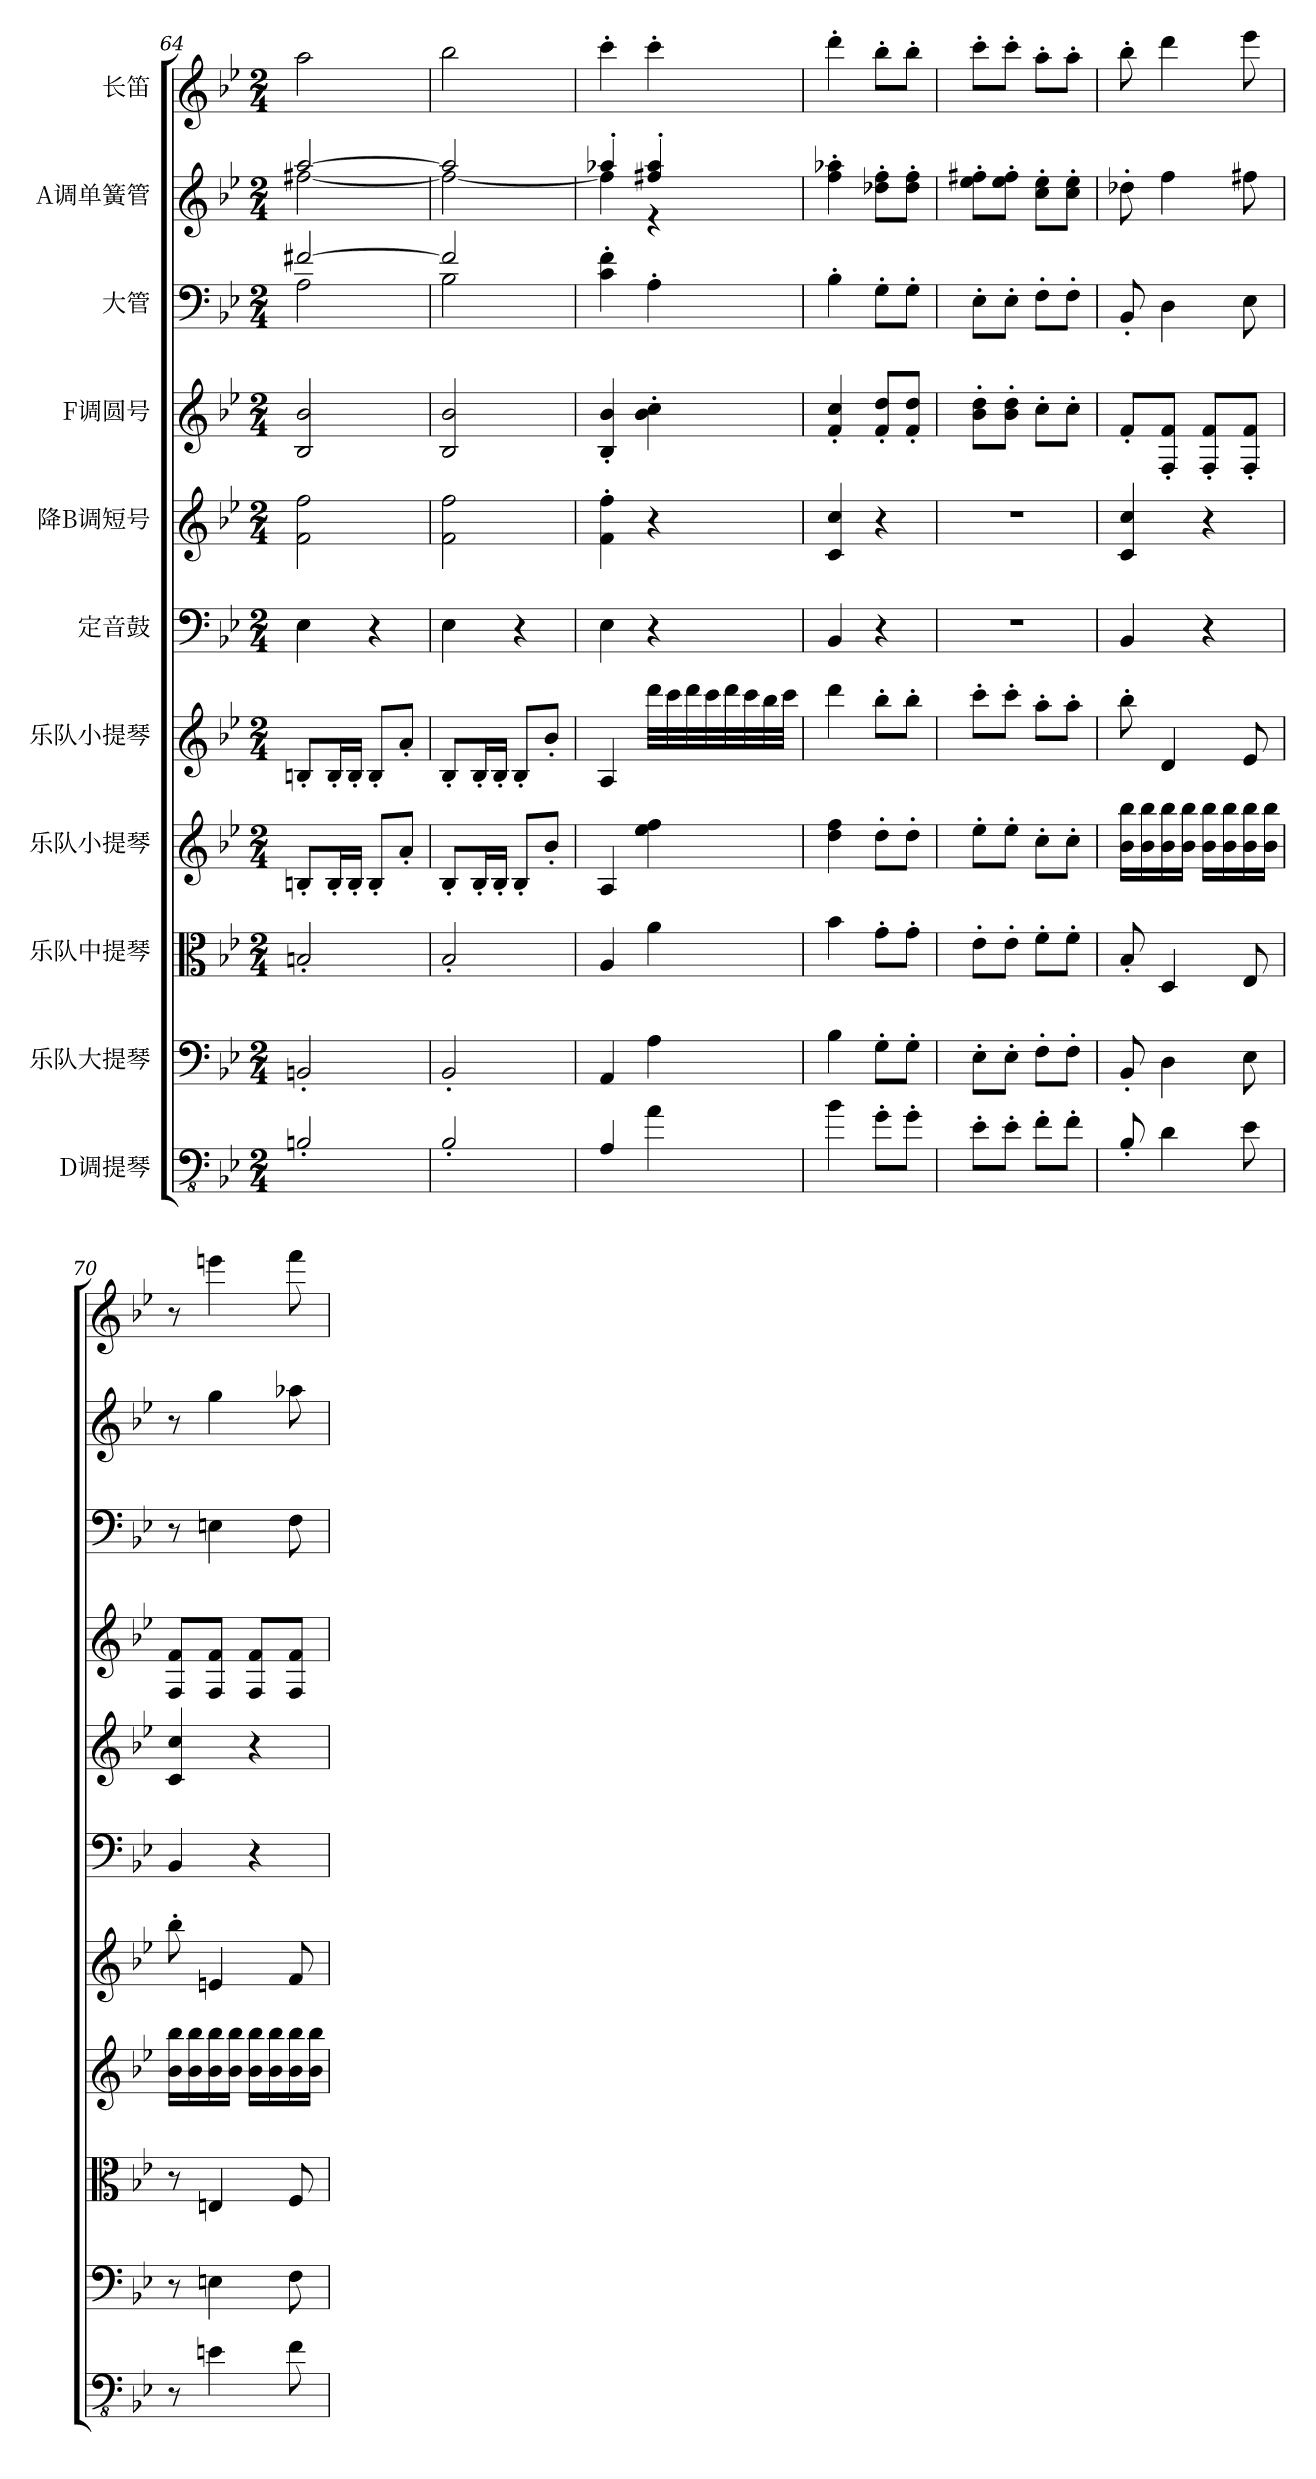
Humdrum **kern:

**kern	**kern	**kern	**kern	**kern	**kern	**kern	**kern	**kern	**kern	**kern
*part11	*part10	*part9	*part8	*part7	*part6	*part5	*part4	*part3	*part2	*part1
*staff11	*staff10	*staff9	*staff8	*staff7	*staff6	*staff5	*staff4	*staff3	*staff2	*staff1
*I"D调提琴	*I"乐队大提琴	*I"乐队中提琴	*I"乐队小提琴	*I"乐队小提琴	*I"定音鼓	*I"降B调短号	*I"F调圆号	*I"大管	*I"A调单簧管	*I"长笛
*clefFv4	*clefF4	*clefC3	*clefG2	*clefG2	*clefF4	*clefG2	*clefG2	*clefF4	*clefG2	*clefG2
*ITrd7c12	*	*	*	*	*	*ITrd1c2	*ITrd4c7	*	*ITrd2c3	*
*k[b-e-]	*k[b-e-]	*k[b-e-]	*k[b-e-]	*k[b-e-]	*k[b-e-]	*k[b-e-a-d-]	*k[b-e-a-]	*k[b-e-]	*k[f#]	*k[b-e-]
*M2/4	*M2/4	*M2/4	*M2/4	*M2/4	*M2/4	*M2/4	*M2/4	*M2/4	*M2/4	*M2/4
=64	=64	=64	=64	=64	=64	=64	=64	=64	=64	=64
*	*	*	*	*	*	*	*	*^	*^	*
2BBBn'/	2BBn'/	2Bn'/	8Bn'/L	8Bn'/L	4E-\	2e-\ 2ee-\	2E-/ 2e-/	[2f#X/	2A\	[2ff#/	[2dd#X\	2aa\
.	.	.	16B'/L	16B'/L	.	.	.	.	.	.	.	.
.	.	.	16B'/JJ	16B'/JJ	.	.	.	.	.	.	.	.
.	.	.	8B'/L	8B'/L	4r	.	.	.	.	.	.	.
.	.	.	8a'/J	8a'/J	.	.	.	.	.	.	.	.
!!LO:PB:g=z
=65	=65	=65	=65	=65	=65	=65	=65	=65	=65	=65	=65	=65
2BBB-'/	2BB-'/	2B-'/	8B-'/L	8B-'/L	4E-\	2e-\ 2ee-\	2E-/ 2e-/	2f#/]	2B-\	2ff#/]	2dd#\_	2bb-\
.	.	.	16B-'/L	16B-'/L	.	.	.	.	.	.	.	.
.	.	.	16B-'/JJ	16B-'/JJ	.	.	.	.	.	.	.	.
.	.	.	8B-'/L	8B-'/L	4r	.	.	.	.	.	.	.
.	.	.	8b-'/J	8b-'/J	.	.	.	.	.	.	.	.
*	*	*	*	*	*	*	*	*v	*v	*	*	*
=66	=66	=66	=66	=66	=66	=66	=66	=66	=66	=66	=66
*	*	*	*	*	*	*	*	*	*	*	*MM129
4AAA/	4AA/	4A/	4A/	4A/	4E-\	4e-\' 4ee-\'	4E-/' 4e-/'	4c\' 4f\'	4ffn'/	4dd#\]	4ccc'\
4AA\	4A\	4a\	4ee-\ 4ff\	32ddd\LLL	4r	4r	4e-\' 4f\'	4A'\	4dd#X/' 4ff/'	4r	4ccc'\
.	.	.	.	32ccc\	.	.	.	.	.	.	.
.	.	.	.	32ddd\	.	.	.	.	.	.	.
.	.	.	.	32ccc\	.	.	.	.	.	.	.
.	.	.	.	32ddd\	.	.	.	.	.	.	.
.	.	.	.	32ccc\	.	.	.	.	.	.	.
.	.	.	.	32bb-\	.	.	.	.	.	.	.
.	.	.	.	32ccc\JJJ	.	.	.	.	.	.	.
*	*	*	*	*	*	*	*	*	*v	*v	*
=67	=67	=67	=67	=67	=67	=67	=67	=67	=67	=67
*	*	*	*	*	*	*	*	*	*	*MM132
4BB-\	4B-\	4b-\	4dd\ 4ff\	4ddd\	4BB-/	4B-/ 4b-/	4B-/' 4f/'	4B-'\	4dd\' 4ffn\'	4ddd'\
8GG'\L	8G'\L	8g'\L	8dd'\L	8bb-'\L	4r	4r	8B-/' 8g/'L	8G'\L	8b-X\' 8dd\'L	8bb-'\L
8GG'\J	8G'\J	8g'\J	8dd'\J	8bb-'\J	.	.	8B-/' 8g/'J	8G'\J	8b-\' 8dd\'J	8bb-'\J
=68	=68	=68	=68	=68	=68	=68	=68	=68	=68	=68
8EE-'\L	8E-'\L	8e-'\L	8ee-'\L	8ccc'\L	2r	2r	8e-\' 8g\'L	8E-'\L	8cc\' 8dd#X\'L	8ccc'\L
8EE-'\J	8E-'\J	8e-'\J	8ee-'\J	8ccc'\J	.	.	8e-\' 8g\'J	8E-'\J	8cc\' 8dd#\'J	8ccc'\J
8FF'\L	8F'\L	8f'\L	8cc'\L	8aa'\L	.	.	8f'\L	8F'\L	8a\' 8cc\'L	8aa'\L
8FF'\J	8F'\J	8f'\J	8cc'\J	8aa'\J	.	.	8f'\J	8F'\J	8a\' 8cc\'J	8aa'\J
!!LO:PB:g=z
=69	=69	=69	=69	=69	=69	=69	=69	=69	=69	=69
8BBB-'/	8BB-'/	8B-'/	16b-\ 16bb-\LL	8bb-'\	4BB-/	4B-/ 4b-/	8B-'/L	8BB-'/	8b-X'\	8bb-'\
.	.	.	16b-\ 16bb-\	.	.	.	.	.	.	.
4DD\	4D\	4D/	16b-\ 16bb-\	4d/	.	.	8BB-/' 8B-/'J	4D\	4dd\	4ddd\
.	.	.	16b-\ 16bb-\JJ	.	.	.	.	.	.	.
.	.	.	16b-\ 16bb-\LL	.	4r	4r	8BB-/' 8B-/'L	.	.	.
.	.	.	16b-\ 16bb-\	.	.	.	.	.	.	.
8EE-\	8E-\	8E-/	16b-\ 16bb-\	8e-/	.	.	8BB-/' 8B-/'J	8E-\	8dd#X\	8eee-\
.	.	.	16b-\ 16bb-\JJ	.	.	.	.	.	.	.
=70	=70	=70	=70	=70	=70	=70	=70	=70	=70	=70
8r	8r	8r	16b-\ 16bb-\LL	8bb-'\	4BB-/	4B-/ 4b-/	8BB-/ 8B-/L	8r	8r	8r
.	.	.	16b-\ 16bb-\	.	.	.	.	.	.	.
4EEn\	4En\	4En/	16b-\ 16bb-\	4en/	.	.	8BB-/ 8B-/J	4En\	4ee\	4eeen\
.	.	.	16b-\ 16bb-\JJ	.	.	.	.	.	.	.
.	.	.	16b-\ 16bb-\LL	.	4r	4r	8BB-/ 8B-/L	.	.	.
.	.	.	16b-\ 16bb-\	.	.	.	.	.	.	.
8FF\	8F\	8F/	16b-\ 16bb-\	8f/	.	.	8BB-/ 8B-/J	8F\	8ffn\	8fff\
.	.	.	16b-\ 16bb-\JJ	.	.	.	.	.	.	.
=	=	=	=	=	=	=	=	=	=	=
*-	*-	*-	*-	*-	*-	*-	*-	*-	*-	*-
